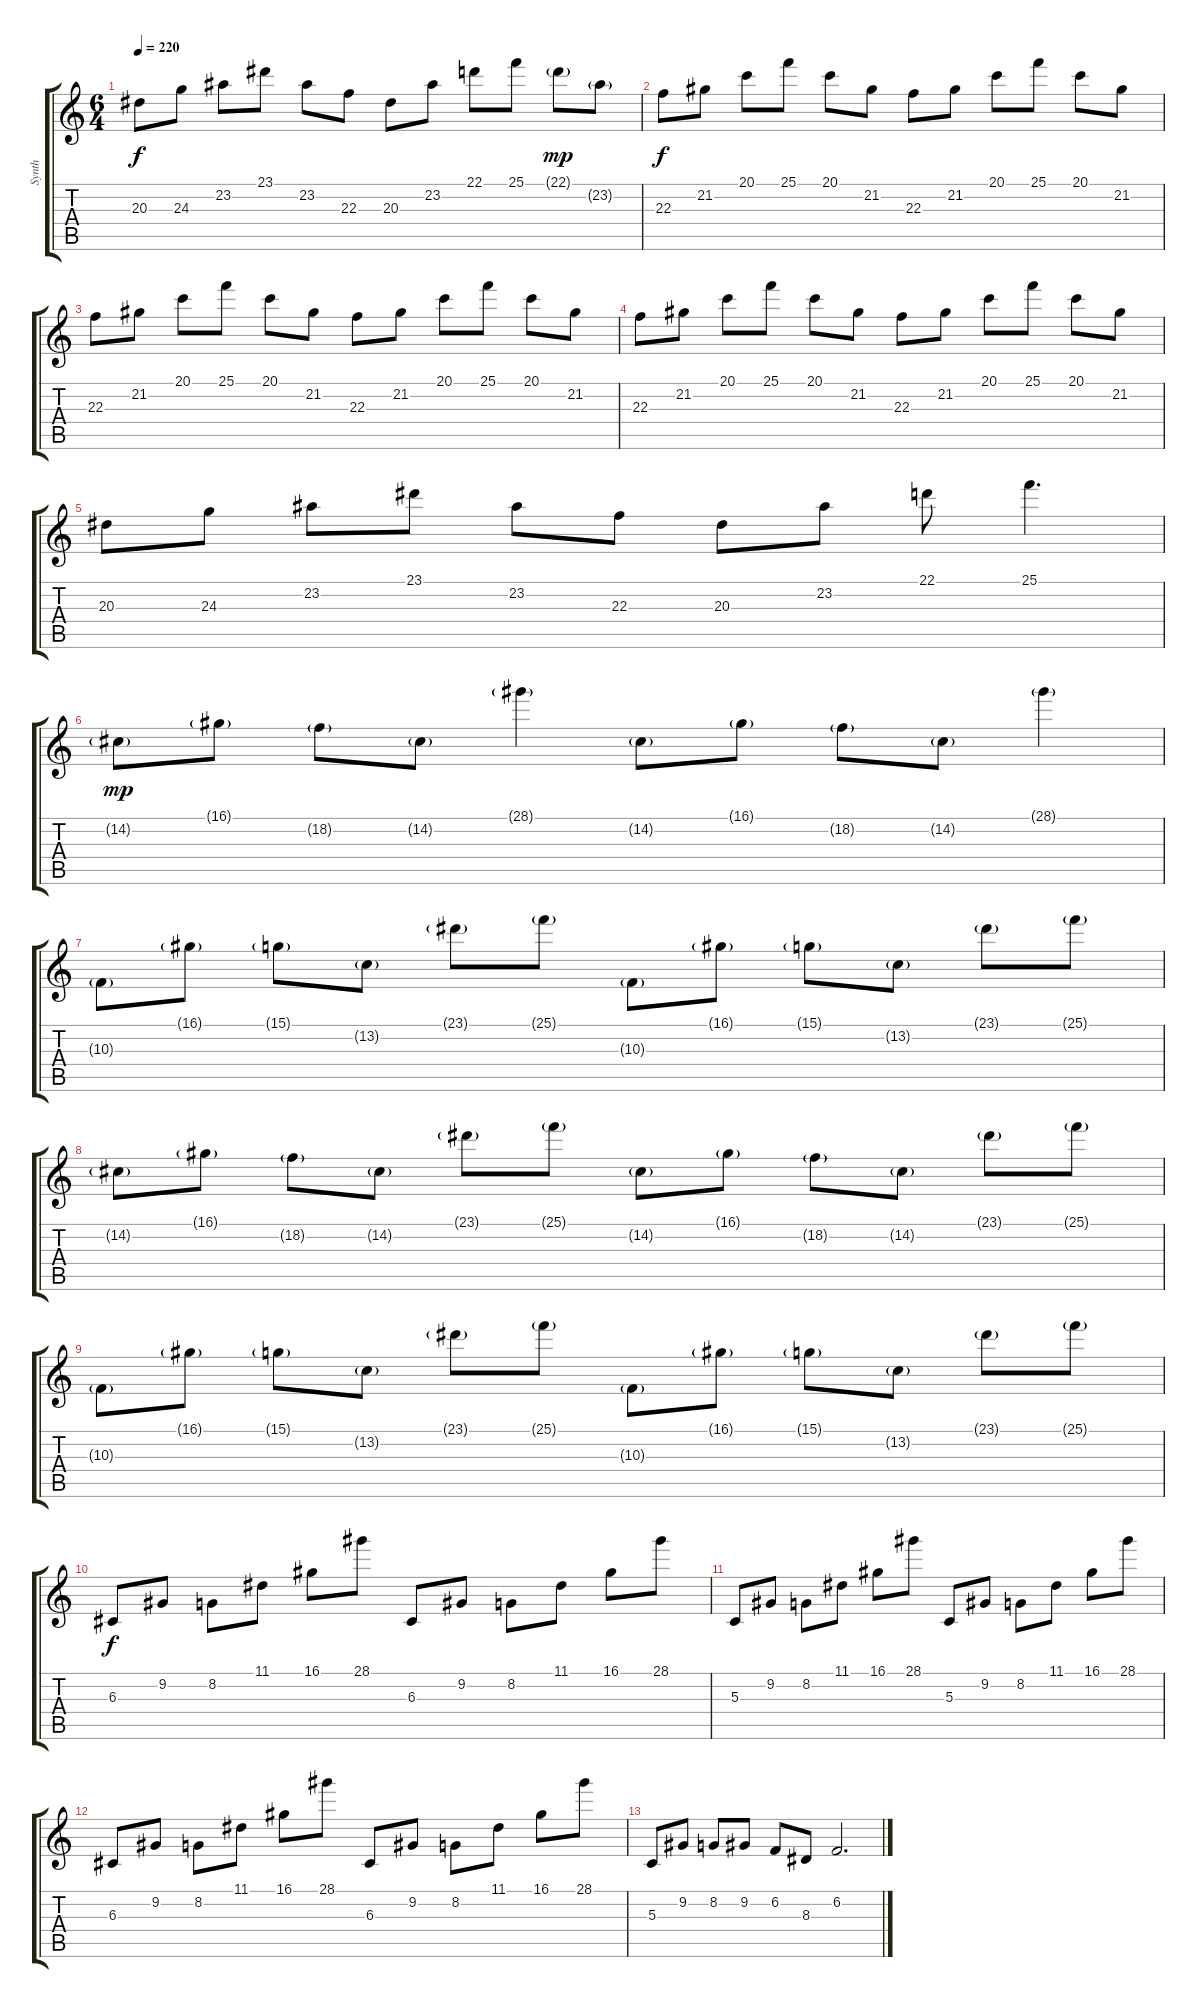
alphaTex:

\track ("Synth" "Synth") {instrument glockenspiel}
\staff {score tabs}
\tuning (E4 B3 G3 D3 A2 E2) {hide}
\ts (6 4)
\tempo 220
\clef g2
\ks c
20.3.8{dy f} 24.3.8 23.2.8 23.1.8 23.2.8 22.3.8 20.3.8 23.2.8 22.1.8 25.1.8 22.1{g}.8{dy mp} 23.2{g}.8 |
22.3.8{dy f} 21.2.8 20.1.8 25.1.8 20.1.8 21.2.8 22.3.8 21.2.8 20.1.8 25.1.8 20.1.8 21.2.8 |
22.3.8 21.2.8 20.1.8 25.1.8 20.1.8 21.2.8 22.3.8 21.2.8 20.1.8 25.1.8 20.1.8 21.2.8 |
22.3.8 21.2.8 20.1.8 25.1.8 20.1.8 21.2.8 22.3.8 21.2.8 20.1.8 25.1.8 20.1.8 21.2.8 |
20.3.8 24.3.8 23.2.8 23.1.8 23.2.8 22.3.8 20.3.8 23.2.8 22.1.8 25.1.4{d} |
14.2{g}.8{dy mp} 16.1{g}.8 18.2{g}.8 14.2{g}.8 28.1{g}.4 14.2{g}.8 16.1{g}.8 18.2{g}.8 14.2{g}.8 28.1{g}.4 |
10.3{g}.8 16.1{g}.8 15.1{g}.8 13.2{g}.8 23.1{g}.8 25.1{g}.8 10.3{g}.8 16.1{g}.8 15.1{g}.8 13.2{g}.8 23.1{g}.8 25.1{g}.8 |
14.2{g}.8 16.1{g}.8 18.2{g}.8 14.2{g}.8 23.1{g}.8 25.1{g}.8 14.2{g}.8 16.1{g}.8 18.2{g}.8 14.2{g}.8 23.1{g}.8 25.1{g}.8 |
10.3{g}.8 16.1{g}.8 15.1{g}.8 13.2{g}.8 23.1{g}.8 25.1{g}.8 10.3{g}.8 16.1{g}.8 15.1{g}.8 13.2{g}.8 23.1{g}.8 25.1{g}.8 |
6.3.8{dy f} 9.2.8 8.2.8 11.1.8 16.1.8 28.1.8 6.3.8 9.2.8 8.2.8 11.1.8 16.1.8 28.1.8 |
5.3.8 9.2.8 8.2.8 11.1.8 16.1.8 28.1.8 5.3.8 9.2.8 8.2.8 11.1.8 16.1.8 28.1.8 |
6.3.8 9.2.8 8.2.8 11.1.8 16.1.8 28.1.8 6.3.8 9.2.8 8.2.8 11.1.8 16.1.8 28.1.8 |
5.3.8 9.2.8 8.2.8 9.2.8 6.2.8 8.3.8 6.2.2{d}
